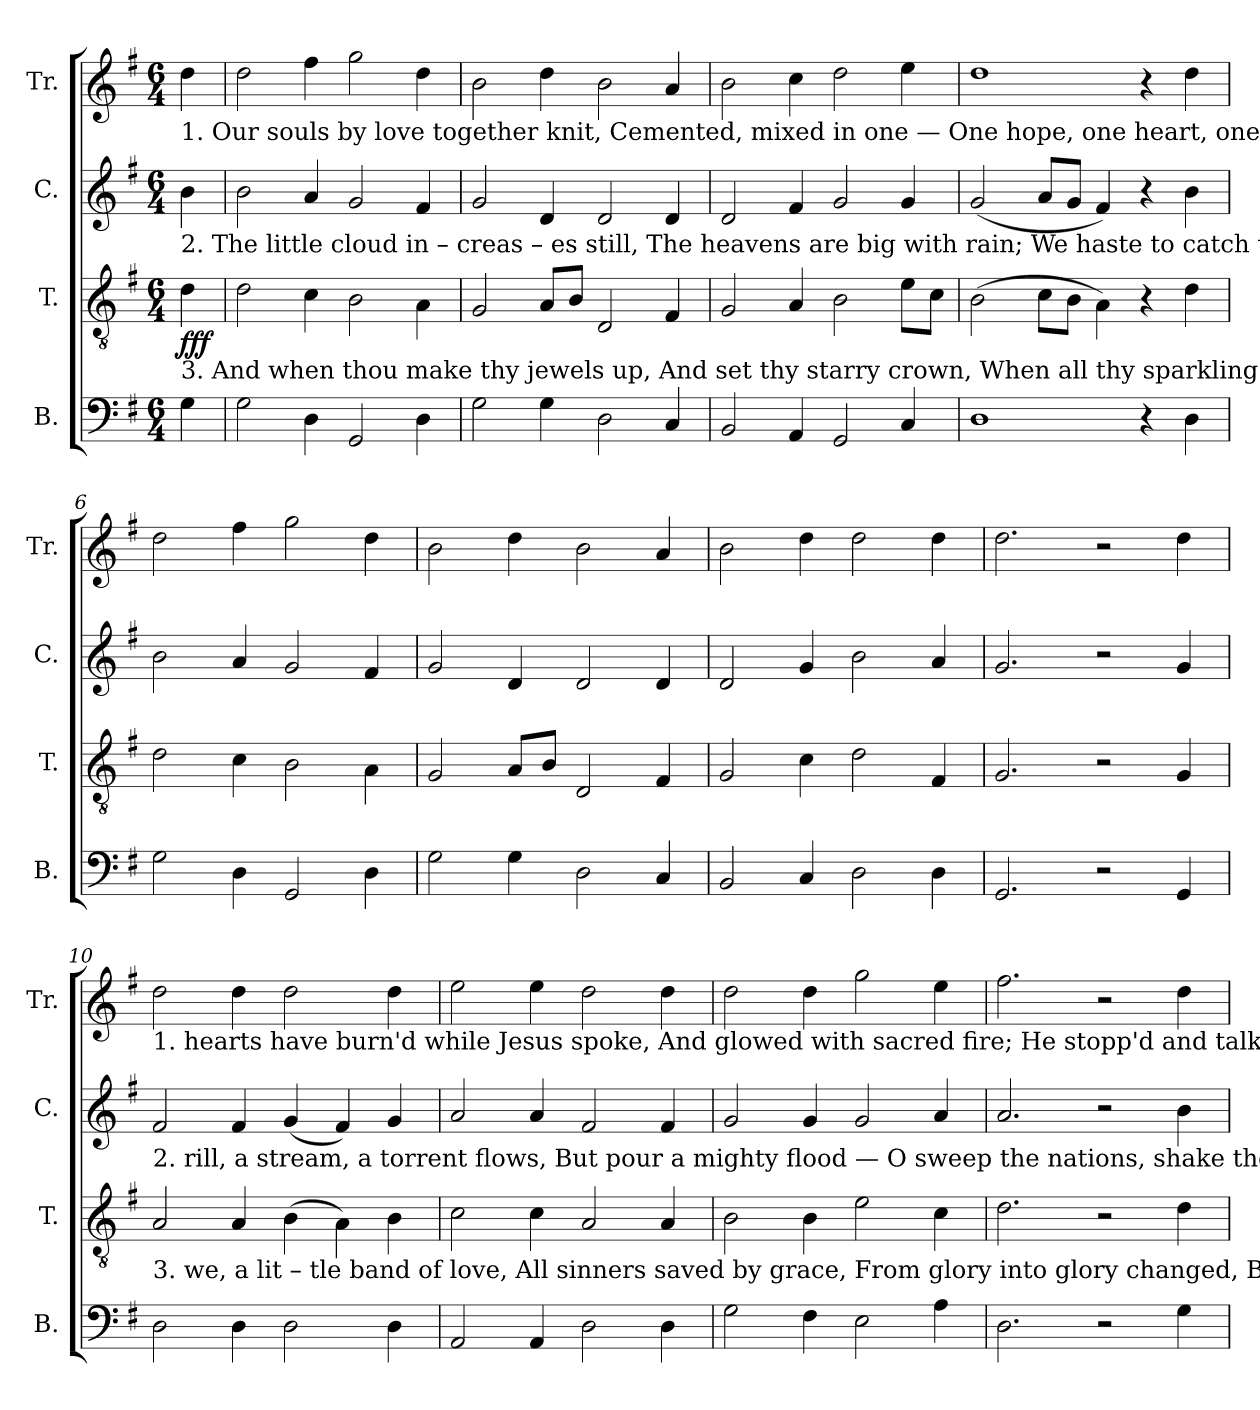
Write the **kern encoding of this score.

**kern	**kern	**dynam	**kern	**kern
*part4	*part3	*part3	*part2	*part1
*staff4	*staff3	*staff3	*staff2	*staff1
*I"B.	*I"T.	*	*I"C.	*I"Tr.
*I'B.	*I'T.	*	*I'C.	*I'Tr.
*clefF4	*clefGv2	*	*clefG2	*clefG2
*k[f#]	*k[f#]	*	*k[f#]	*k[f#]
*M6/4	*M6/4	*	*M6/4	*M6/4
*MM140	*MM140	*	*MM140	*MM140
=1	=1	=1	=1	=1
!	!	!	!	!LO:TX:b:t=1. Our   souls by love   together           knit,  Cemented,   mixed    in      one —             One hope, one heart, one mind, one voice, 'Ts heaven on earth be – gun&colon;      Our
!	!	!	!LO:TX:b:t=2. The     little   cloud  in – creas – es    still, The heavens are big with     rain;                      We  haste  to catch the teeming shower,  And  all    its  moisture drain&colon;     A	!
!	!LO:TX:b:t=3. And when thou make thy  jewels       up,  And  set  thy   starry          crown,                  When all thy sparkling gems shall shine, Proclaimed by thee thine own,   May	!	!	!
!	!	!LO:DY:b	!	!
4G!\	4d!\	fff	4b!\	4dd!\
=2	=2	=2	=2	=2
2G!\	2d!\	.	2b!\	2dd!\
4D!\	4c!\	.	4a!/	4ff#!\
2GG!/	2B!\	.	2g!/	2gg!\
4D!\	4A!\	.	4f#!/	4dd!\
=3	=3	=3	=3	=3
2G!\	2G!/	.	2g!/	2b!\
4G!\	8A!/L	.	4d!/	4dd!\
.	8B!/J	.	.	.
2D!\	2D!/	.	2d!/	2b!\
4C!/	4F#!/	.	4d!/	4a!/
=4	=4	=4	=4	=4
2BB!/	2G!/	.	2d!/	2b!\
4AA!/	4A!/	.	4f#!/	4cc!\
2GG!/	2B!\	.	2g!/	2dd!\
4C!/	8e!\L	.	4g!/	4ee!\
.	8c!\J	.	.	.
=5	=5	=5	=5	=5
1D!	(>2B!\	.	(<2g!/	1dd!
.	8c!\L	.	8a!/L	.
.	8B!\J	.	8g!/J	.
.	4A!\)	.	4f#!/)	.
4r	4r	.	4r	4r
4D!\	4d!\	.	4b!\	4dd!\
=6	=6	=6	=6	=6
2G!\	2d!\	.	2b!\	2dd!\
4D!\	4c!\	.	4a!/	4ff#!\
2GG!/	2B!\	.	2g!/	2gg!\
4D!\	4A!\	.	4f#!/	4dd!\
=7	=7	=7	=7	=7
2G!\	2G!/	.	2g!/	2b!\
4G!\	8A!/L	.	4d!/	4dd!\
.	8B!/J	.	.	.
2D!\	2D!/	.	2d!/	2b!\
4C!/	4F#!/	.	4d!/	4a!/
=8	=8	=8	=8	=8
2BB!/	2G!/	.	2d!/	2b!\
4C!/	4c!\	.	4g!/	4dd!\
2D!\	2d!\	.	2b!\	2dd!\
4D!\	4F#!/	.	4a!/	4dd!\
=9	=9	=9	=9	=9
2.GG!/	2.G!/	.	2.g!/	2.dd!\
2r	2r	.	2r	2r
4GG!/	4G!/	.	4g!/	4dd!\
!!LO:LB:g=z
=10	=10	=10	=10	=10
!	!	!	!	!LO:TX:b:t=1. hearts have burn'd while Jesus spoke, And glowed with sacred fire;  He stopp'd and talk'd and fed and bless'd, And filled our great de – sire.
!	!	!	!LO:TX:b:t=2. rill,   a     stream,  a  torrent flows,  But  pour  a  mighty    flood —  O  sweep the nations, shake the  earth, Till    all   proclaim   thee   God!	!
!	!LO:TX:b:t=3. we,   a    lit   –   tle    band  of  love, All  sinners saved by  grace,     From  glory      into        glory  changed, Be – hold thee  face    to     face.                       A     Savior!	!	!	!
2D!\	2A!/	.	2f#!/	2dd!\
4D!\	4A!/	.	4f#!/	4dd!\
2D!\	(>4B!\	.	(<4g!/	2dd!\
.	4A!\)	.	4f#!/)	.
4D!\	4B!\	.	4g!/	4dd!\
=11	=11	=11	=11	=11
2AA!/	2c!\	.	2a!/	2ee!\
4AA!/	4c!\	.	4a!/	4ee!\
2D!\	2A!/	.	2f#!/	2dd!\
4D!\	4A!/	.	4f#!/	4dd!\
=12	=12	=12	=12	=12
2G!\	2B!\	.	2g!/	2dd!\
4F#!\	4B!\	.	4g!/	4dd!\
2E!\	2e!\	.	2g!/	2gg!\
4A!\	4c!\	.	4a!/	4ee!\
=13	=13	=13	=13	=13
2.D!\	2.d!\	.	2.a!/	2.ff#!\
2r	2r	.	2r	2r
4G!\	4d!\	.	4b!\	4dd!\
=	=	=	=	=
*-	*-	*-	*-	*-
